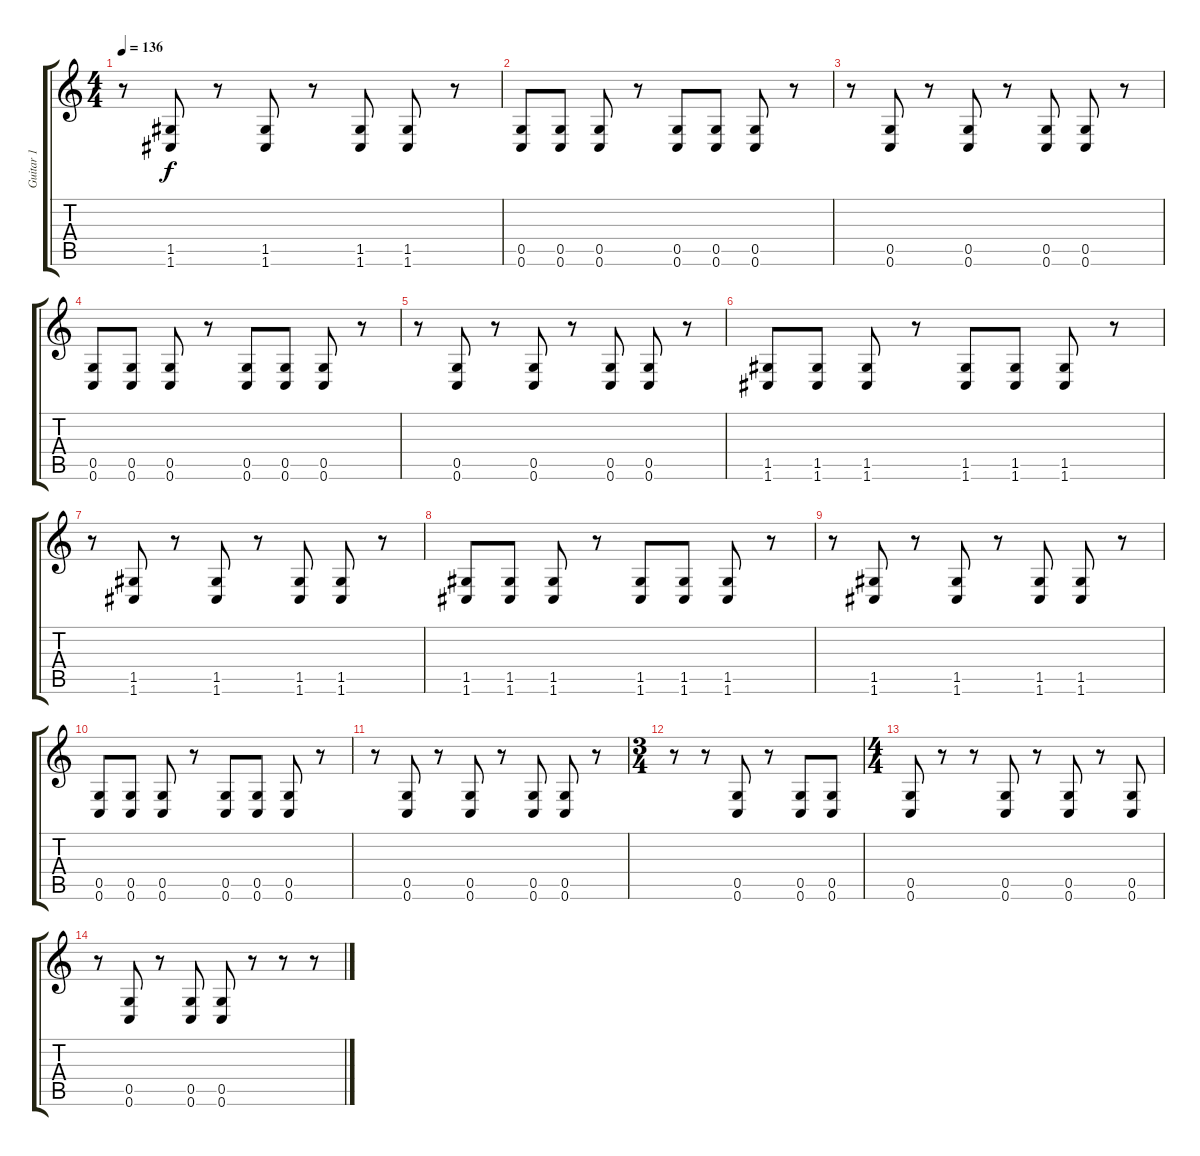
\track ("Guitar 1" "Guitar 1") {instrument distortionguitar}
\staff {score tabs}
\tuning (D4 A3 F3 C3 G2 C2) {hide}
\ts (4 4)
\tempo 136
\clef g2
\ks c
r.8{dy f} (1.5 1.6).8 r.8 (1.5 1.6).8 r.8 (1.5 1.6).8 (1.5 1.6).8 r.8 |
(0.5 0.6).8 (0.5 0.6).8 (0.5 0.6).8 r.8 (0.5 0.6).8 (0.5 0.6).8 (0.5 0.6).8 r.8 |
r.8 (0.5 0.6).8 r.8 (0.5 0.6).8 r.8 (0.5 0.6).8 (0.5 0.6).8 r.8 |
(0.5 0.6).8 (0.5 0.6).8 (0.5 0.6).8 r.8 (0.5 0.6).8 (0.5 0.6).8 (0.5 0.6).8 r.8 |
r.8 (0.5 0.6).8 r.8 (0.5 0.6).8 r.8 (0.5 0.6).8 (0.5 0.6).8 r.8 |
(1.5 1.6).8 (1.5 1.6).8 (1.5 1.6).8 r.8 (1.5 1.6).8 (1.5 1.6).8 (1.5 1.6).8 r.8 |
r.8 (1.5 1.6).8 r.8 (1.5 1.6).8 r.8 (1.5 1.6).8 (1.5 1.6).8 r.8 |
(1.5 1.6).8 (1.5 1.6).8 (1.5 1.6).8 r.8 (1.5 1.6).8 (1.5 1.6).8 (1.5 1.6).8 r.8 |
r.8 (1.5 1.6).8 r.8 (1.5 1.6).8 r.8 (1.5 1.6).8 (1.5 1.6).8 r.8 |
(0.5 0.6).8 (0.5 0.6).8 (0.5 0.6).8 r.8 (0.5 0.6).8 (0.5 0.6).8 (0.5 0.6).8 r.8 |
r.8 (0.5 0.6).8 r.8 (0.5 0.6).8 r.8 (0.5 0.6).8 (0.5 0.6).8 r.8 |
\ts (3 4)
r.8 r.8 (0.5 0.6).8 r.8 (0.5 0.6).8 (0.5 0.6).8 |
\ts (4 4)
(0.5 0.6).8 r.8 r.8 (0.5 0.6).8 r.8 (0.5 0.6).8 r.8 (0.5 0.6).8 |
r.8 (0.5 0.6).8 r.8 (0.5 0.6).8 (0.5 0.6).8 r.8 r.8 r.8
